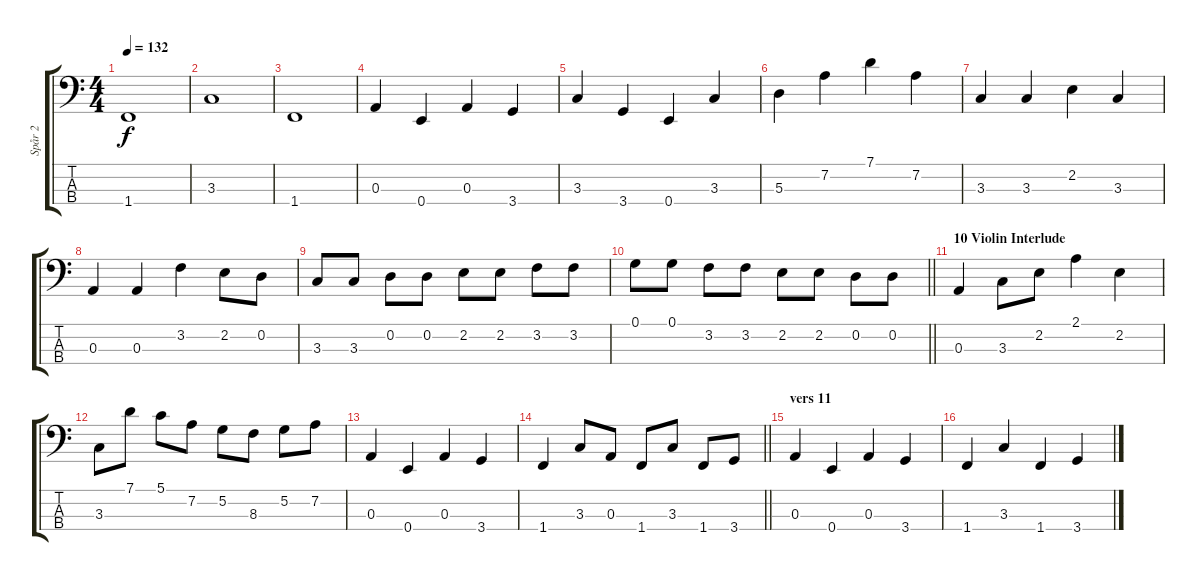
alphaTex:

\track ("Spår 2" "Spår 2") {instrument electricbassfinger}
\staff {score tabs}
\tuning (G2 D2 A1 E1) {hide}
\ts (4 4)
\tempo 132
\clef f4
\ks c
1.4.1{dy f} |
3.3.1 |
1.4.1 |
0.3.4 0.4.4 0.3.4 3.4.4 |
3.3.4 3.4.4 0.4.4 3.3.4 |
5.3.4 7.2.4 7.1.4 7.2.4 |
3.3.4 3.3.4 2.2.4 3.3.4 |
0.3.4 0.3.4 3.2.4 2.2.8 0.2.8 |
3.3.8 3.3.8 0.2.8 0.2.8 2.2.8 2.2.8 3.2.8 3.2.8 |
\barLineRight lightlight
0.1.8 0.1.8 3.2.8 3.2.8 2.2.8 2.2.8 0.2.8 0.2.8 |
\section ("" "10 Violin Interlude")
0.3.4 3.3.8 2.2.8 2.1.4 2.2.4 |
3.3.8 7.1.8 5.1.8 7.2.8 5.2.8 8.3.8 5.2.8 7.2.8 |
0.3.4 0.4.4 0.3.4 3.4.4 |
\barLineRight lightlight
1.4.4 3.3.8 0.3.8 1.4.8 3.3.8 1.4.8 3.4.8 |
\section ("" "vers 11")
0.3.4 0.4.4 0.3.4 3.4.4 |
1.4.4 3.3.4 1.4.4 3.4.4
